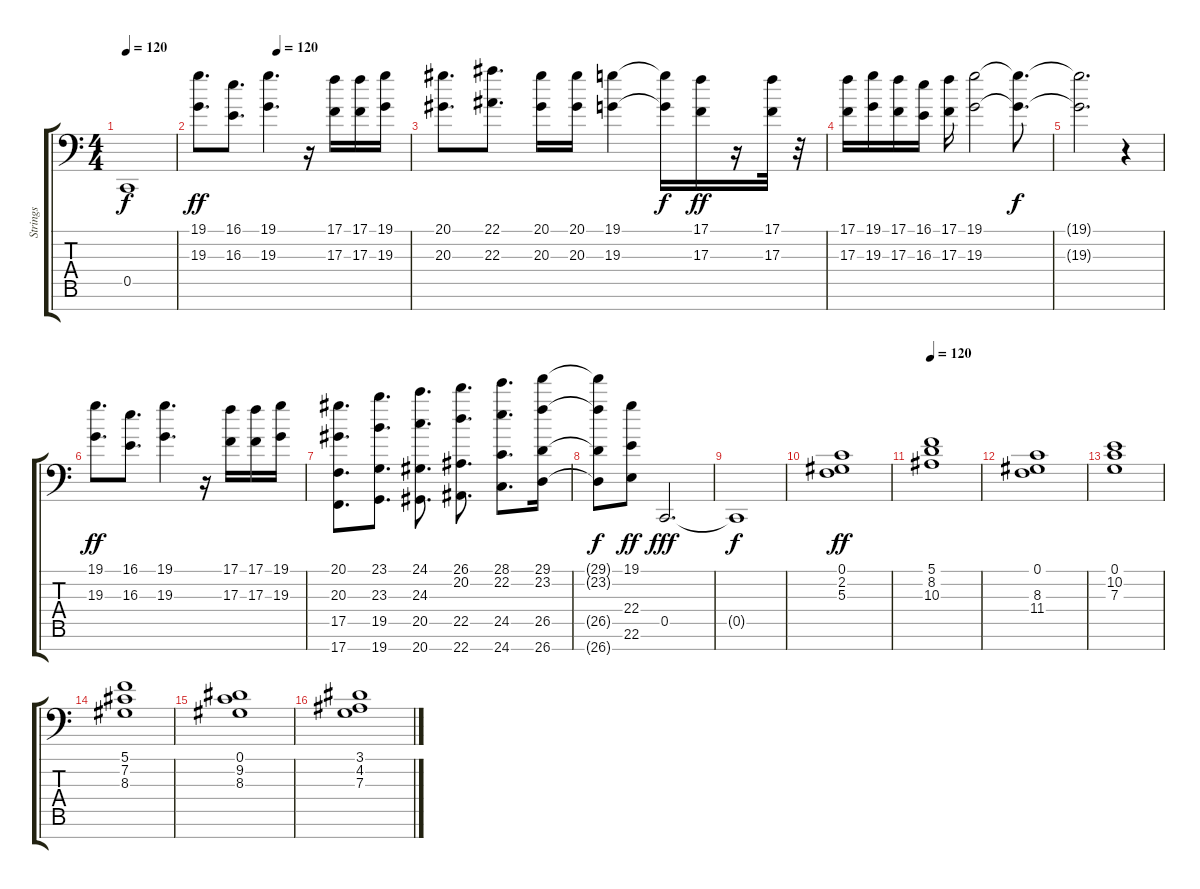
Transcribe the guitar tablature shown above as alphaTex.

\track ("Strings" "Strings") {instrument stringensemble1}
\staff {score tabs}
\tuning (C4 Gb3 C3 Gb2 C2 Gb1 C1) {hide}
\ts (4 4)
\tempo 120
\clef f4
\ks c
0.5{t}.1{dy f} |
\tempo (120 0.375)
(19.1 19.3).8{d dy ff} (16.1 16.3).8{d} (19.1 19.3).4{d} r.16 (17.1 17.3).16 (17.1 17.3).16 (19.1 19.3).16 |
(20.1 20.3).8{d} (22.1 22.3).8{d} (20.1 20.3).16 (20.1 20.3).16 (19.1 19.3).4 (19.1{t} 19.3{t}).16{dy f} (17.1 17.3).16{dy ff} r.16 (17.1 17.3).32 r.32 |
(17.1 17.3).16 (19.1 19.3).16 (17.1 17.3).16 (16.1 16.3).16 (17.1 17.3).16 (19.1 19.3).2 (19.1{t} 19.3{t}).8{d dy f} |
(19.1{t} 19.3{t}).2{d} r.4 |
(19.1 19.3).8{d dy ff} (16.1 16.3).8{d} (19.1 19.3).4{d} r.16 (17.1 17.3).16 (17.1 17.3).16 (19.1 19.3).16 |
(20.1 20.3 17.5 17.7).8{d} (23.1 23.3 19.5 19.7).8{d} (24.1 24.3 20.5 20.7).8{d} (26.1 20.2 22.5 22.7).8{d} (28.1 22.2 24.5 24.7).8{d} (29.1 23.2 26.5 26.7).16 |
(29.1{t} 23.2{t} 26.5{t} 26.7{t}).8{dy f} (19.1 22.4 22.6).8{dy ff} 0.5.2{d dy fff} |
0.5{t}.1{dy f} |
(0.1 2.2 5.3).1{dy ff} |
\tempo 120
(5.1 8.2 10.3).1 |
(0.1 8.3 11.4).1 |
(0.1 10.2 7.3).1 |
(5.1 7.2 8.3).1 |
(0.1 9.2 8.3).1 |
(3.1 4.2 7.3).1
